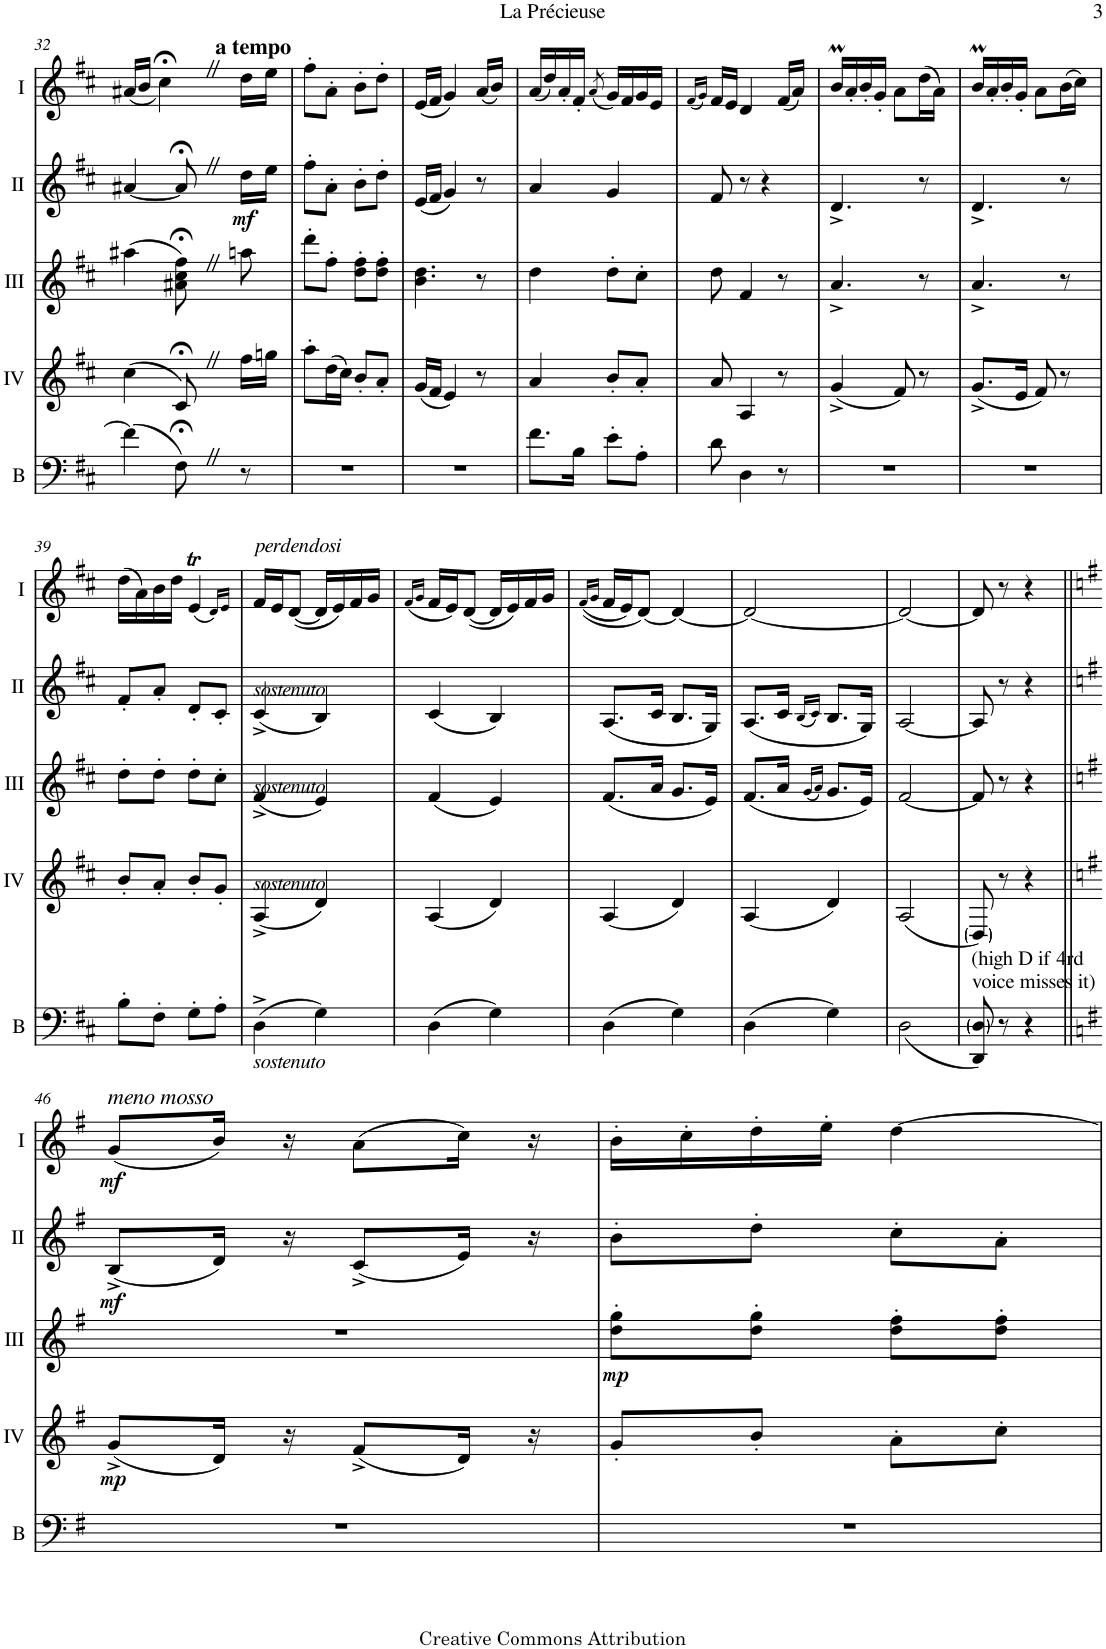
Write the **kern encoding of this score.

**kern	**kern	**dynam	**kern	**dynam	**kern	**dynam	**kern	**dynam
*part5	*part4	*part4	*part3	*part3	*part2	*part2	*part1	*part1
*staff5	*staff4	*staff4	*staff3	*staff3	*staff2	*staff2	*staff1	*staff1
*I"Bass	*I"Acc. 4	*	*I"Acc. 3	*	*I"Acc. 2	*	*I"Acc. 1	*
*I'B	*	*	*	*	*	*	*	*
!!LO:PB:g=z
*clefF4	*clefG2	*	*clefG2	*	*clefG2	*	*clefG2	*
*Trd7c12	*Trd7c12	*	*Trd7c12	*	*	*	*	*
*k[f#c#]	*k[f#c#]	*	*k[f#c#]	*	*k[f#c#]	*	*k[f#c#]	*
*M2/4	*M2/4	*	*M2/4	*	*M2/4	*	*M2/4	*
=32	=32	=32	=32	=32	=32	=32	=32	=32
(4f#\]	(4cc#\	.	(4aa#X\	.	[4a#X/	.	(<16a#X/LL	.
.	.	.	.	.	.	.	16b/JJ	.
.	.	.	.	.	.	.	4cc#;<Z\)	.
8F#;<Z\)	8c#;<Z/)	.	8a#X\;<Z 8cc#\;<Z 8ff#\;<Z)	.	8a#;<Z/]	.	.	.
!	!	!	!	!	!	!	!LO:TX:a:B:t=a tempo	!
!	!	!	!	!	!	!LO:DY:b	!	!
8r	16ff#\LL	.	8aan\	.	16dd\LL	mf	16dd\LL	.
.	16ggn\JJ	.	.	.	16ee\JJ	.	16ee\JJ	.
=33	=33	=33	=33	=33	=33	=33	=33	=33
2r	8aa'\L	.	8ddd'\L	.	8ff#'\L	.	8ff#'\L	.
.	(16dd\L	.	8ff#'\J	.	8a'\J	.	8a'\J	.
.	16cc#\JJ)	.	.	.	.	.	.	.
.	8b'/L	.	8dd\' 8ff#\'L	.	8b'\L	.	8b'\L	.
.	8a'/J	.	8dd\' 8ff#\'J	.	8dd'\J	.	8dd'\J	.
=34	=34	=34	=34	=34	=34	=34	=34	=34
2r	(16g/LL	.	4.b\ 4.dd\	.	(16e/LL	.	(16e/LL	.
.	16f#/JJ	.	.	.	16f#/JJ	.	16f#/JJ	.
.	4e/)	.	.	.	4g/)	.	4g/)	.
.	8r	.	8r	.	8r	.	(16a/LL	.
.	.	.	.	.	.	.	16b/JJ)	.
=35	=35	=35	=35	=35	=35	=35	=35	=35
8.f#\L	4a/	.	4dd\	.	4a/	.	(16a/LL	.
.	.	.	.	.	.	.	16dd/)	.
.	.	.	.	.	.	.	16a'/	.
16B\Jk	.	.	.	.	.	.	16f#'/JJ	.
.	.	.	.	.	.	.	(8qa/	.
8e'\L	8b'/L	.	8dd'\L	.	4g/	.	16g/LL)	.
.	.	.	.	.	.	.	16f#/	.
8A'\J	8a'/J	.	8cc#'\J	.	.	.	16g/	.
.	.	.	.	.	.	.	16e/JJ	.
=36	=36	=36	=36	=36	=36	=36	=36	=36
.	.	.	.	.	.	.	(16qf#/LL	.
.	.	.	.	.	.	.	16qg/JJ)	.
8d\	8a/	.	8dd\	.	8f#/	.	16f#/LL	.
.	.	.	.	.	.	.	16e/JJ	.
4D\	4A/	.	4f#/	.	8r	.	4d/	.
.	.	.	.	.	4r	.	.	.
8r	8r	.	8r	.	.	.	(16f#/LL	.
.	.	.	.	.	.	.	16a/JJ)	.
=37	=37	=37	=37	=37	=37	=37	=37	=37
2r	(4g^/	.	4.a^/	.	4.d^/	.	16bM/LL	.
.	.	.	.	.	.	.	16a'/	.
.	.	.	.	.	.	.	16b'/	.
.	.	.	.	.	.	.	16g'/JJ	.
.	8f#/)	.	.	.	.	.	8a\L	.
.	8r	.	8r	.	8r	.	(16dd\L	.
.	.	.	.	.	.	.	16a\JJ)	.
=38	=38	=38	=38	=38	=38	=38	=38	=38
2r	(8.g^/L	.	4.a^/	.	4.d^/	.	16bM/LL	.
.	.	.	.	.	.	.	16a'/	.
.	.	.	.	.	.	.	16b'/	.
.	16e/Jk	.	.	.	.	.	16g'/JJ	.
.	8f#/)	.	.	.	.	.	8a\L	.
.	8r	.	8r	.	8r	.	(16b\L	.
.	.	.	.	.	.	.	16cc#\JJ)	.
!!LO:LB:g=z
=39	=39	=39	=39	=39	=39	=39	=39	=39
8B'\L	8b'/L	.	8dd'\L	.	8f#'/L	.	(16dd\LL	.
.	.	.	.	.	.	.	16a\)	.
8F#'\J	8a'/J	.	8dd'\J	.	8a'/J	.	16b\	.
.	.	.	.	.	.	.	16dd\JJ	.
8G'\L	8b'/L	.	8dd'\L	.	8d'/L	.	(4eT/	.
8A'\J	8g'/J	.	8cc#'\J	.	8c#'/J	.	.	.
.	.	.	.	.	.	.	16qd/LL)	.
.	.	.	.	.	.	.	16qe/JJ	.
=40	=40	=40	=40	=40	=40	=40	=40	=40
!	!	!	!	!	!	!	!LO:TX:a:i:t=perdendosi	!
!	!	!	!	!	!LO:TX:b:i:t=sostenuto	!	!	!
!	!	!	!LO:TX:b:i:t=sostenuto	!	!	!	!	!
!	!LO:TX:b:i:t=sostenuto	!	!	!	!	!	!	!
!LO:TX:b:i:t=sostenuto	!	!	!	!	!	!	!	!
(4D^\	(4A^/	.	(4f#^/	.	(4c#^/	.	16f#/LL	.
.	.	.	.	.	.	.	16e/J	.
.	.	.	.	.	.	.	([8d/J	.
4G\)	4d/)	.	4e/)	.	4B/)	.	16d/LL]	.
.	.	.	.	.	.	.	16e/)	.
.	.	.	.	.	.	.	16f#/	.
.	.	.	.	.	.	.	16g/JJ	.
=41	=41	=41	=41	=41	=41	=41	=41	=41
.	.	.	.	.	.	.	(16qf#/LL	.
.	.	.	.	.	.	.	16qg/JJ	.
(4D\	(4A/	.	(4f#/	.	(4c#/	.	16f#/LL	.
.	.	.	.	.	.	.	16e/J)	.
.	.	.	.	.	.	.	([8d/J	.
4G\)	4d/)	.	4e/)	.	4B/)	.	16d/LL]	.
.	.	.	.	.	.	.	16e/)	.
.	.	.	.	.	.	.	16f#/	.
.	.	.	.	.	.	.	16g/JJ	.
=42	=42	=42	=42	=42	=42	=42	=42	=42
.	.	.	.	.	.	.	((16qf#/LL	.
.	.	.	.	.	.	.	16qg/JJ	.
(4D\	(4A/	.	(8.f#/L	.	(8.A/L	.	16f#/LL	.
.	.	.	.	.	.	.	16e/J)	.
.	.	.	.	.	.	.	[8d/J)	.
.	.	.	16a/Jk	.	16c#/Jk	.	.	.
4G\)	4d/)	.	8.g/L	.	8.B/L	.	4d/_	.
.	.	.	16e/Jk)	.	16G/Jk)	.	.	.
=43	=43	=43	=43	=43	=43	=43	=43	=43
(4D\	(4A/	.	(8.f#/L	.	(8.A/L	.	2d/_	.
.	.	.	16a/Jk	.	16c#/Jk	.	.	.
.	.	.	(16qg/LL	.	(16qB/LL	.	.	.
.	.	.	16qa/JJ)	.	16qc#/JJ)	.	.	.
4G\)	4d/)	.	8.g/L	.	8.B/L	.	.	.
.	.	.	16e/Jk)	.	16G/Jk)	.	.	.
=44	=44	=44	=44	=44	=44	=44	=44	=44
(<2D\	(2A/	.	[2f#/	.	[2A/	.	2d/_	.
=45	=45	=45	=45	=45	=45	=45	=45	=45
!LO:TX:a:t=(high D if 4rd	!	!	!	!	!	!	!	!
!LO:TX:a:t=voice misses it)	!	!	!	!	!	!	!	!
8DD/ 8D/)	8D/)	.	8f#/]	.	8A/]	.	8d/]	.
8r	8r	.	8r	.	8r	.	8r	.
4r	4r	.	4r	.	4r	.	4r	.
!!LO:LB:g=z
=46||	=46||	=46||	=46||	=46||	=46||	=46||	=46||	=46||
*k[f#]	*k[f#]	*	*k[f#]	*	*k[f#]	*	*k[f#]	*
!	!	!	!	!	!	!	!LO:TX:a:i:t=meno mosso	!
!	!	!LO:DY:b	!	!	!	!LO:DY:b	!	!LO:DY:b
2r	(8g^/L	mp	2r	.	(8B^/L	mf	(8g/L	mf
.	16d/Jk)	.	.	.	16d/Jk)	.	16b/Jk)	.
.	16r	.	.	.	16r	.	16r	.
.	(8f#^/L	.	.	.	(8c^/L	.	(8a\L	.
.	16d/Jk)	.	.	.	16e/Jk)	.	16cc\Jk)	.
.	16r	.	.	.	16r	.	16r	.
=47	=47	=47	=47	=47	=47	=47	=47	=47
!	!	!	!	!LO:DY:b	!	!	!	!
2r	8g'/L	.	8dd\' 8gg\'L	mp	8b'\L	.	16b'\LL	.
.	.	.	.	.	.	.	16cc'\	.
.	8b'/J	.	8dd\' 8gg\'J	.	8dd'\J	.	16dd'\	.
.	.	.	.	.	.	.	16ee'\JJ	.
.	8a'\L	.	8dd\' 8ff#\'L	.	8cc'\L	.	[4dd\	.
.	8cc'\J	.	8dd\' 8ff#\'J	.	8a'\J	.	.	.
=	=	=	=	=	=	=	=	=
*-	*-	*-	*-	*-	*-	*-	*-	*-
